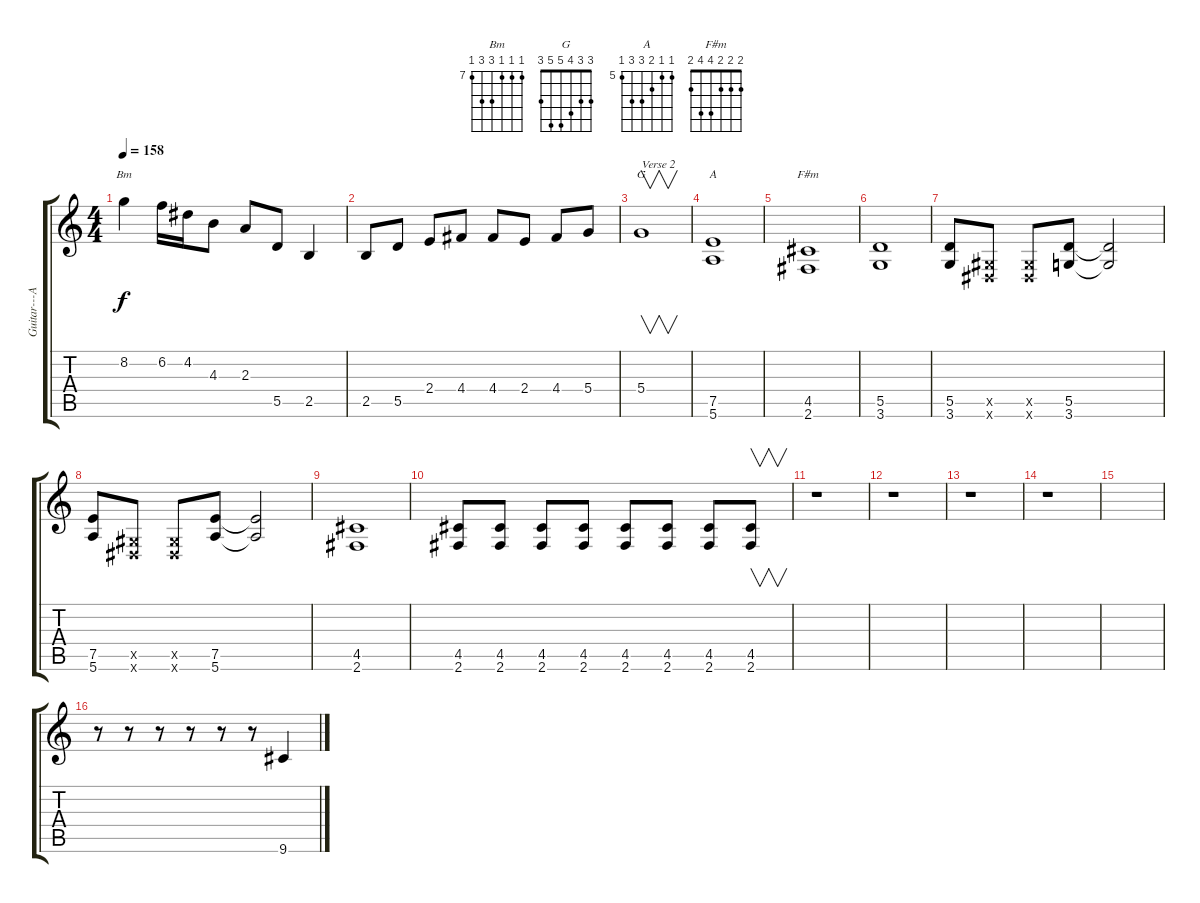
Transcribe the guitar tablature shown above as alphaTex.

\track ("Guitar---Ar Paul" "Guitar---A") {instrument overdrivenguitar}
\staff {score tabs}
\tuning (E4 B3 G3 D3 A2 E2) {hide}
\chord ("Bm" 7 7 7 9 9 7) {firstfret 7}
\chord ("G" 3 3 4 5 5 3)
\chord ("A" 5 5 6 7 7 5) {firstfret 5}
\chord ("F#m" 2 2 2 4 4 2)
\ts (4 4)
\tempo 158
\clef g2
\ks c
8.2.4{ch "Bm" dy f} 6.2.16 4.2.16 4.3.8 2.3.8 5.5.8 2.5.4 |
2.5.8 5.5.8 2.4.8 4.4.8 4.4.8 2.4.8 4.4.8 5.4.8 |
5.4.1{v ch "G" txt "Verse 2"} |
(7.5 5.6).1{ch "A"} |
(4.5 2.6).1{ch "F#m"} |
(5.5 3.6).1 |
(5.5 3.6).8 (-1.5{x} -1.6{x}).8 (-1.5{x} -1.6{x}).8 (5.5 3.6).8 (5.5{t} 3.6{t}).2 |
(7.5 5.6).8 (-1.5{x} -1.6{x}).8 (-1.5{x} -1.6{x}).8 (7.5 5.6).8 (7.5{t} 5.6{t}).2 |
(4.5 2.6).1 |
(4.5 2.6).8 (4.5 2.6).8 (4.5 2.6).8 (4.5 2.6).8 (4.5 2.6).8 (4.5 2.6).8 (4.5 2.6).8 (4.5 2.6).8{v} |
r.1 |
r.1 |
r.1 |
r.1 |
|
r.8 r.8 r.8 r.8 r.8 r.8 9.6.4
